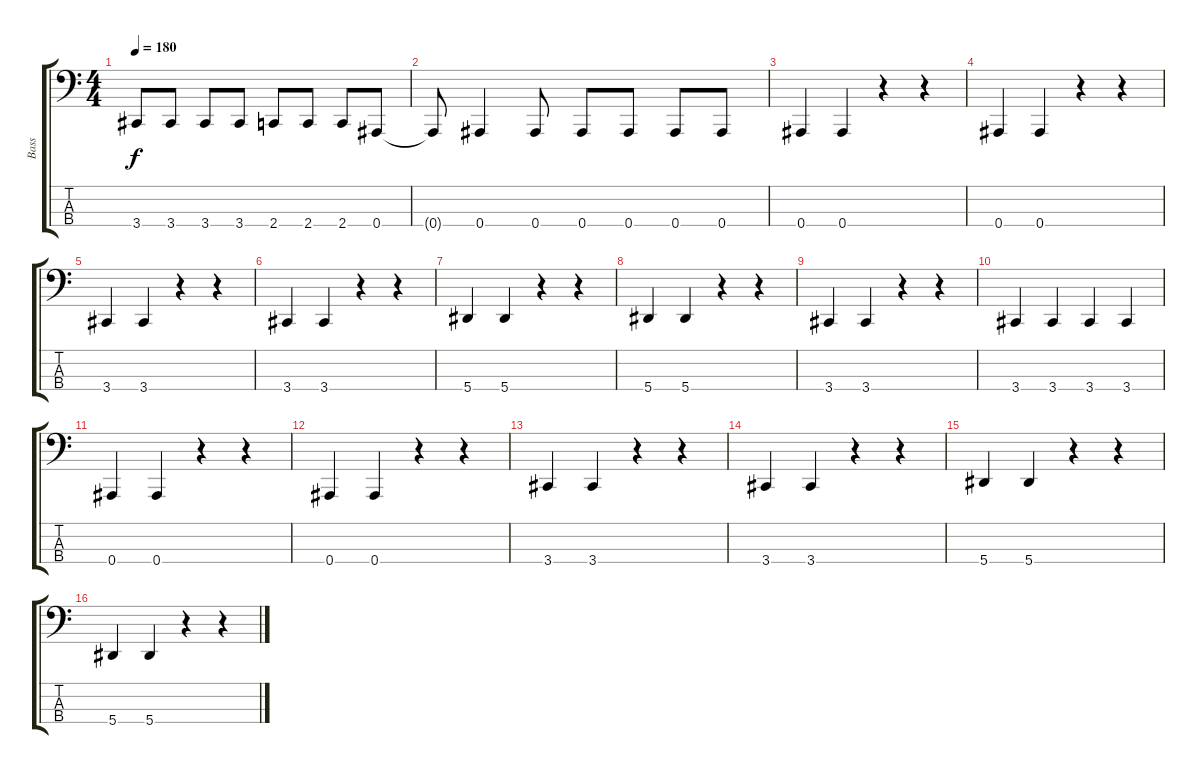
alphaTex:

\track ("Bass" "Bass") {instrument electricbassfinger}
\staff {score tabs}
\tuning (Eb2 Bb1 F1 Bb0) {hide}
\ts (4 4)
\tempo 180
\clef f4
\ks c
3.4.8{dy f} 3.4.8 3.4.8 3.4.8 2.4.8 2.4.8 2.4.8 0.4.8 |
0.4{t}.8 0.4.4 0.4.8 0.4.8 0.4.8 0.4.8 0.4.8 |
0.4.4 0.4.4 r.4 r.4 |
0.4.4 0.4.4 r.4 r.4 |
3.4.4 3.4.4 r.4 r.4 |
3.4.4 3.4.4 r.4 r.4 |
5.4.4 5.4.4 r.4 r.4 |
5.4.4 5.4.4 r.4 r.4 |
3.4.4 3.4.4 r.4 r.4 |
3.4.4 3.4.4 3.4.4 3.4.4 |
0.4.4 0.4.4 r.4 r.4 |
0.4.4 0.4.4 r.4 r.4 |
3.4.4 3.4.4 r.4 r.4 |
3.4.4 3.4.4 r.4 r.4 |
5.4.4 5.4.4 r.4 r.4 |
5.4.4 5.4.4 r.4 r.4
